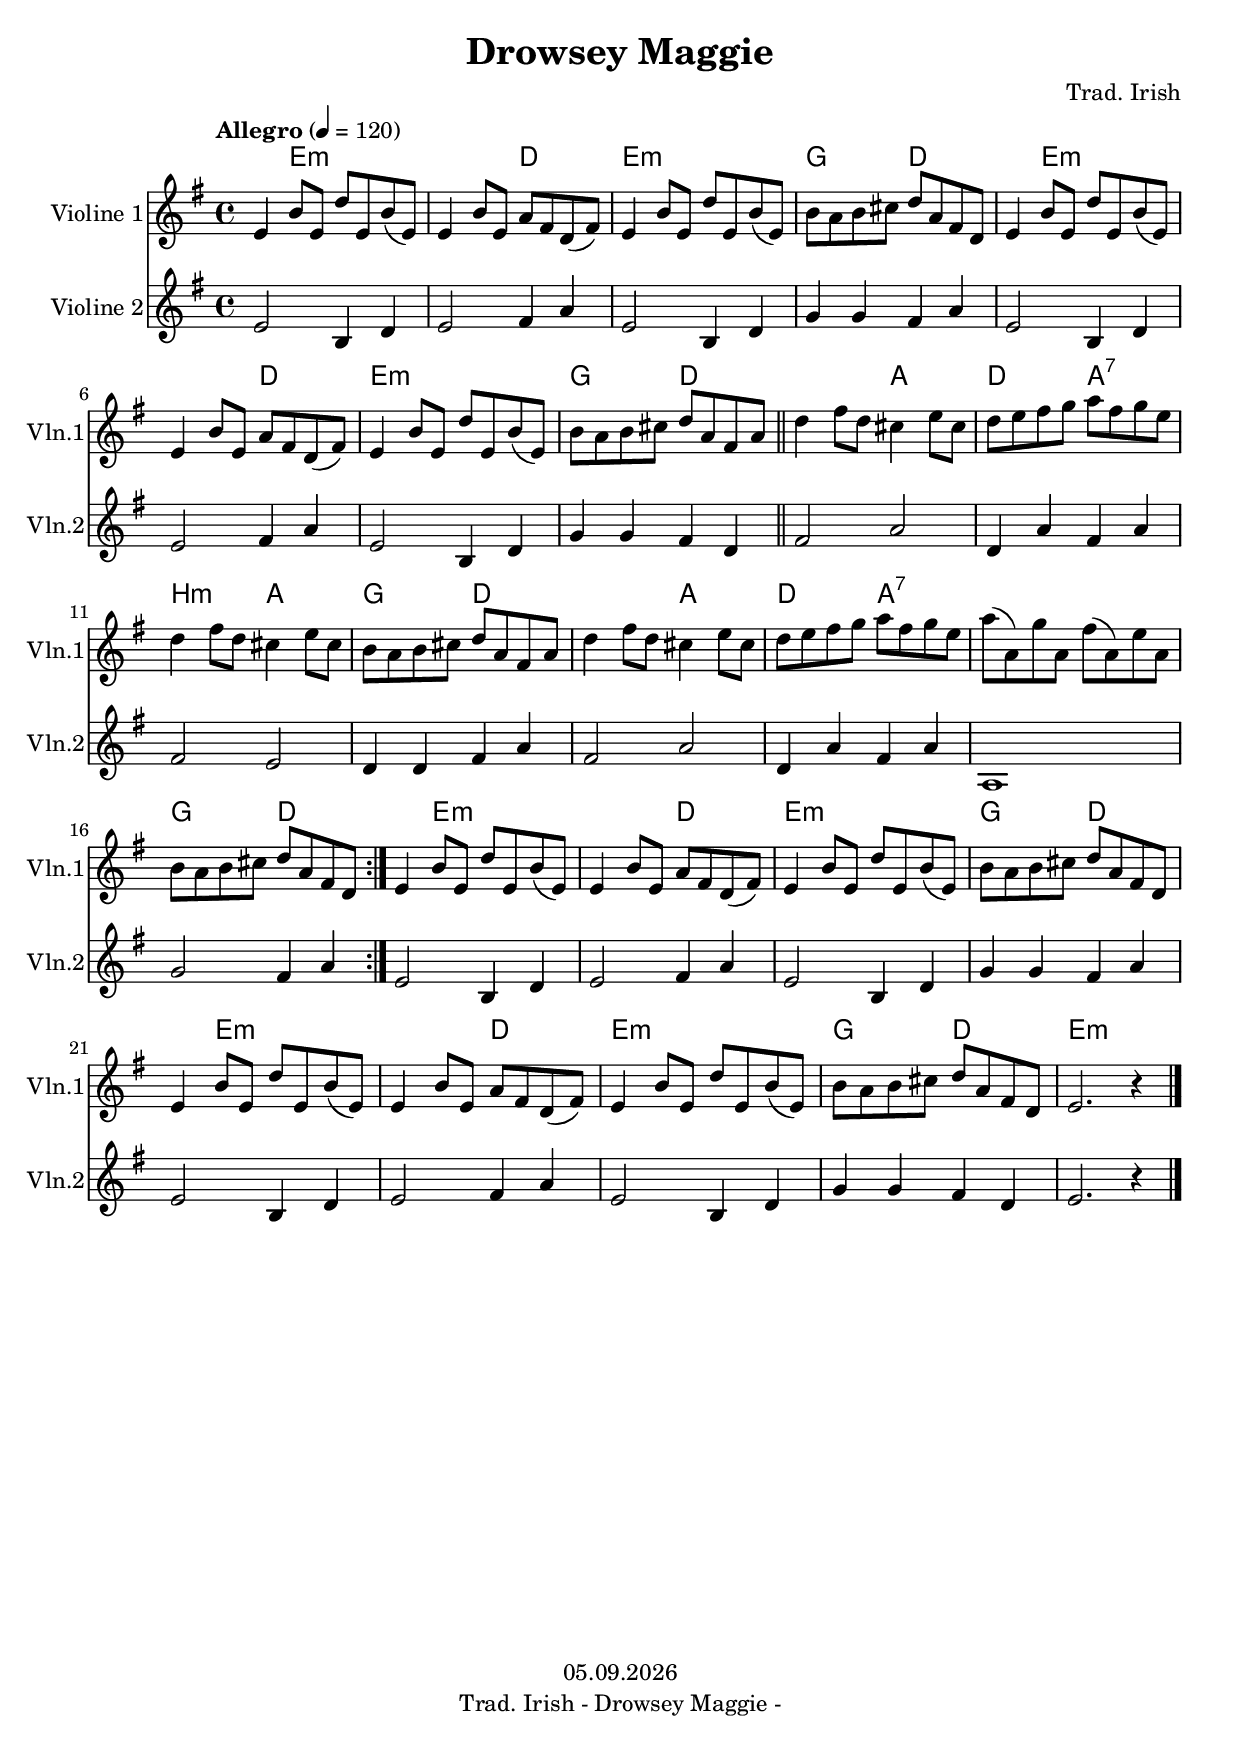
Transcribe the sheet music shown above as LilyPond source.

\version "2.18.2"

\include "../globals.ily"
\version "2.18.2"

\include "../globals.ily"

violinI = \relative e' { 
  {    
    \globalSettings    
    \repeat volta 2 {
      e4 b'8 e, d' e, b'( e,) | e4 b'8 e, a fis d( fis) | e4 b'8 e, d' e, b'( e,) | b' a b cis d a fis d |
      e4 b'8 e, d' e, b'( e,) | e4 b'8 e, a fis d( fis) | e4 b'8 e, d' e, b'( e,) | b' a b cis d a fis a |
      \bar "||"
      d4 fis8 d cis4 e8 cis | d e fis g a fis g e | d4 fis8 d cis4 e8 cis | b a b cis d a fis a |
      d4 fis8 d cis4 e8 cis | d e fis g a fis g e | a( a,) g' a, fis'( a,) e' a, | b a b cis d a fis d |
    }     
    e4 b'8 e, d' e, b'( e,) | e4 b'8 e, a fis d( fis) | e4 b'8 e, d' e, b'( e,) | b' a b cis d a fis d |
    e4 b'8 e, d' e, b'( e,) | e4 b'8 e, a fis d( fis) | e4 b'8 e, d' e, b'( e,) | b' a b cis d a fis d |    
    e2. r4 |    
    \bar "|."
  }
}

\version "2.18.2"

\include "../globals.ily"

violinII = \relative e' { 
  {
    \globalSettings
    \repeat volta 2 {
      e2 b4 d | e2 fis4 a | e2 b4 d | g4 g fis a |
      e2 b4 d | e2 fis4 a | e2 b4 d | g4 g fis d |
      \bar "||"
      fis2 a | d,4 a' fis a | fis2 e | d4 d fis a |
      fis2 a | d,4 a' fis a | a,1 | g'2 fis4 a |
    } 
    e2 b4 d | e2 fis4 a | e2 b4 d  | g4 g fis a |
    e2 b4 d | e2 fis4 a | e2 b4 d | g4 g fis d |
    e2. r4 |    
    \bar "|."
  }
}



\version "2.18.2"

\include "../globals.ily"

guitarChords = \chordmode {
  s4 e2.:m | s2 d2 | e1:m | g2 d2 |
  s4 e2.:m | s2 d2 | e1:m | g2 d2 |
  s2 a2 | d2 a2:7 | b2:m a2 | g2 d2 |
  s2 a2 | d2 a2:7 | s1 | g2 d2 |
  s4 e2.:m | s2 d2 | e1:m | g2 d2 |
  s4 e2.:m | s2 d2 | e1:m | g2 d2 |
  e1:m |
}




\header {
  instrument = ""
}


\score {
  <<
    \new ChordNames { \germanChords \guitarChords }
    \new Staff \with { instrumentName = "Violine 1" shortInstrumentName = "Vln.1" } { \violinI }
    \new Staff \with { instrumentName = "Violine 2" shortInstrumentName = "Vln.2" } { \violinII }
  >>
  \layout {
    indent = 1.5 \cm
    short-indent = 0.5 \cm
  }
}